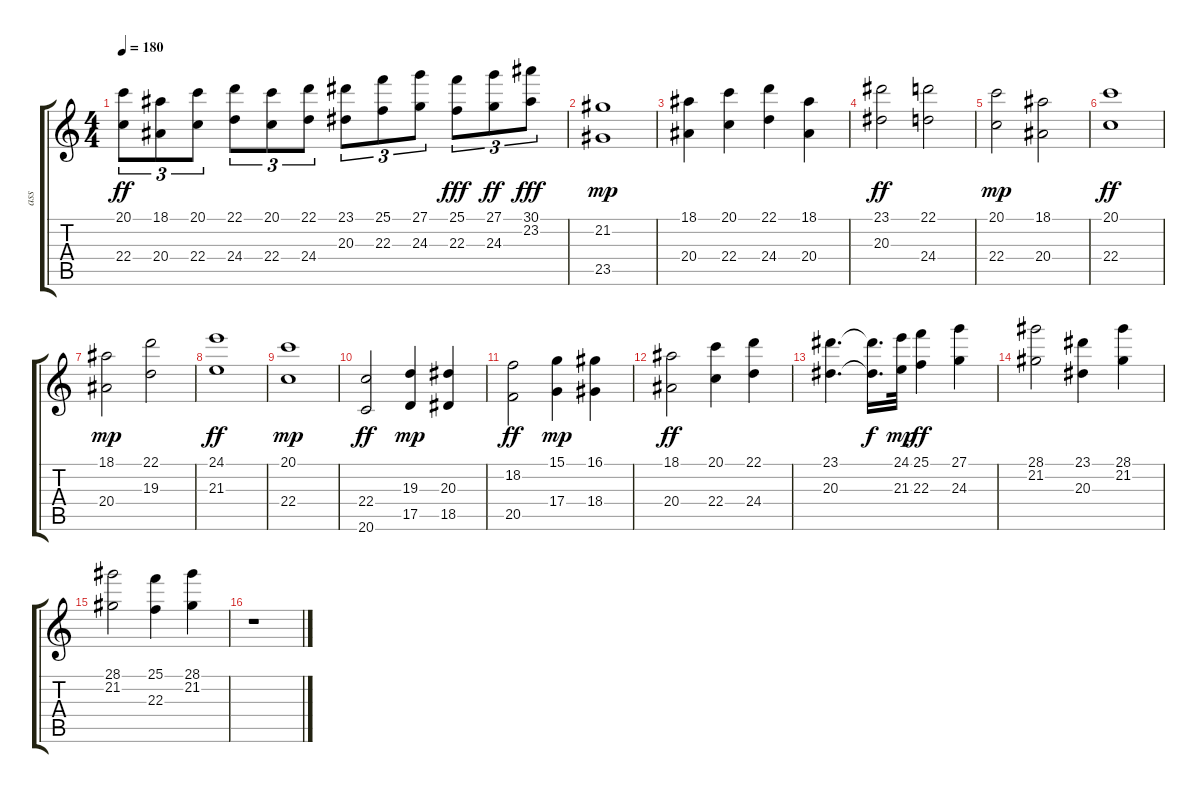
\track ("ass" "ass") {instrument pad3polysynth}
\staff {score tabs}
\tuning (E4 B3 G3 D3 A2 E2) {hide}
\ts (4 4)
\tempo 180
\clef g2
\ks c
(20.1 22.4).8{tu (3 2) dy ff} (18.1 20.4).8{tu (3 2)} (20.1 22.4).8{tu (3 2)} (22.1 24.4).8{tu (3 2)} (20.1 22.4).8{tu (3 2)} (22.1 24.4).8{tu (3 2)} (23.1 20.3).8{tu (3 2)} (25.1 22.3).8{tu (3 2)} (27.1 24.3).8{tu (3 2)} (25.1 22.3).8{tu (3 2) dy fff} (27.1 24.3).8{tu (3 2) dy ff} (30.1 23.2).8{tu (3 2) dy fff} |
(21.2 23.5).1{dy mp} |
(18.1 20.4).4 (20.1 22.4).4 (22.1 24.4).4 (18.1 20.4).4 |
(23.1 20.3).2{dy ff} (22.1 24.4).2 |
(20.1 22.4).2{dy mp} (18.1 20.4).2 |
(20.1 22.4).1{dy ff} |
(18.1 20.4).2{dy mp} (22.1 19.3).2 |
(24.1 21.3).1{dy ff} |
(20.1 22.4).1{dy mp} |
(22.4 20.6).2{dy ff} (19.3 17.5).4{dy mp} (20.3 18.5).4 |
(18.2 20.5).2{dy ff} (15.1 17.4).4{dy mp} (16.1 18.4).4 |
(18.1 20.4).2{dy ff} (20.1 22.4).4 (22.1 24.4).4 |
(23.1 20.3).4{d} (23.1{t} 20.3{t}).16{d dy f} (24.1 21.3).32{dy mp} (25.1 22.3).4{dy ff} (27.1 24.3).4 |
(28.1 21.2).2 (23.1 20.3).4 (28.1 21.2).4 |
(28.1 21.2).2 (25.1 22.3).4 (28.1 21.2).4 |
r.1
